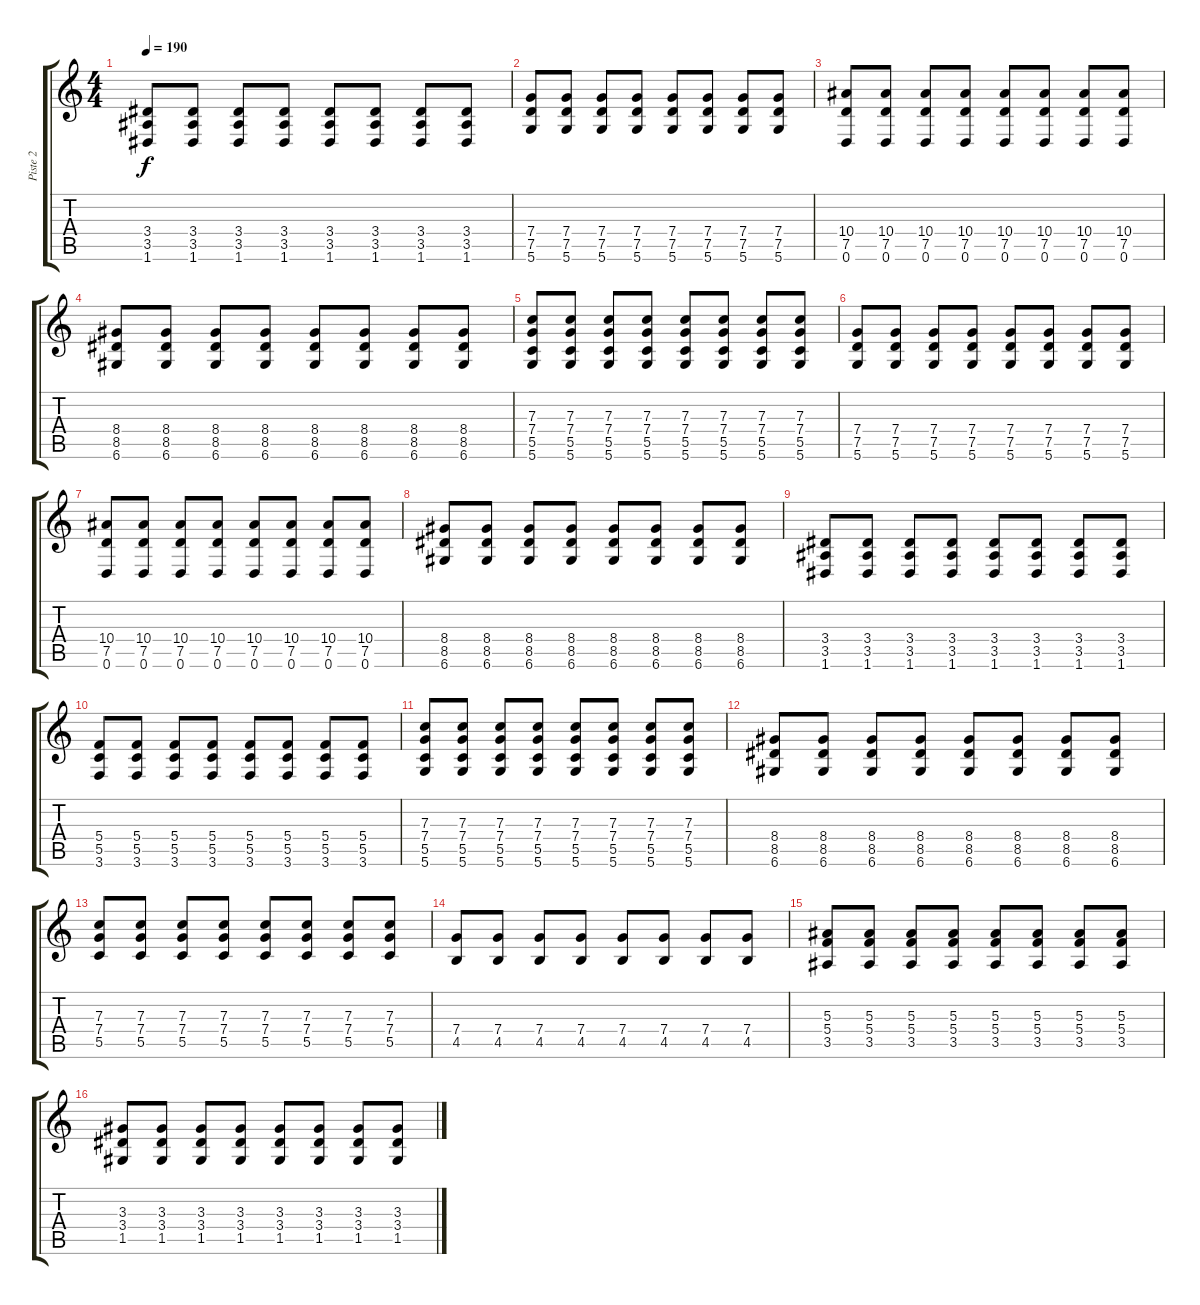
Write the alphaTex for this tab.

\track ("Piste 2" "Piste 2") {instrument distortionguitar}
\staff {score tabs}
\tuning (D4 A3 F3 C3 G2 D2) {hide}
\ts (4 4)
\tempo 190
\clef g2
\ks c
(3.4 3.5 1.6).8{dy f} (3.4 3.5 1.6).8 (3.4 3.5 1.6).8 (3.4 3.5 1.6).8 (3.4 3.5 1.6).8 (3.4 3.5 1.6).8 (3.4 3.5 1.6).8 (3.4 3.5 1.6).8 |
(7.4 7.5 5.6).8 (7.4 7.5 5.6).8 (7.4 7.5 5.6).8 (7.4 7.5 5.6).8 (7.4 7.5 5.6).8 (7.4 7.5 5.6).8 (7.4 7.5 5.6).8 (7.4 7.5 5.6).8 |
(10.4 7.5 0.6).8 (10.4 7.5 0.6).8 (10.4 7.5 0.6).8 (10.4 7.5 0.6).8 (10.4 7.5 0.6).8 (10.4 7.5 0.6).8 (10.4 7.5 0.6).8 (10.4 7.5 0.6).8 |
(8.4 8.5 6.6).8 (8.4 8.5 6.6).8 (8.4 8.5 6.6).8 (8.4 8.5 6.6).8 (8.4 8.5 6.6).8 (8.4 8.5 6.6).8 (8.4 8.5 6.6).8 (8.4 8.5 6.6).8 |
(7.3 7.4 5.5 5.6).8 (7.3 7.4 5.5 5.6).8 (7.3 7.4 5.5 5.6).8 (7.3 7.4 5.5 5.6).8 (7.3 7.4 5.5 5.6).8 (7.3 7.4 5.5 5.6).8 (7.3 7.4 5.5 5.6).8 (7.3 7.4 5.5 5.6).8 |
(7.4 7.5 5.6).8 (7.4 7.5 5.6).8 (7.4 7.5 5.6).8 (7.4 7.5 5.6).8 (7.4 7.5 5.6).8 (7.4 7.5 5.6).8 (7.4 7.5 5.6).8 (7.4 7.5 5.6).8 |
(10.4 7.5 0.6).8 (10.4 7.5 0.6).8 (10.4 7.5 0.6).8 (10.4 7.5 0.6).8 (10.4 7.5 0.6).8 (10.4 7.5 0.6).8 (10.4 7.5 0.6).8 (10.4 7.5 0.6).8 |
(8.4 8.5 6.6).8 (8.4 8.5 6.6).8 (8.4 8.5 6.6).8 (8.4 8.5 6.6).8 (8.4 8.5 6.6).8 (8.4 8.5 6.6).8 (8.4 8.5 6.6).8 (8.4 8.5 6.6).8 |
(3.4 3.5 1.6).8 (3.4 3.5 1.6).8 (3.4 3.5 1.6).8 (3.4 3.5 1.6).8 (3.4 3.5 1.6).8 (3.4 3.5 1.6).8 (3.4 3.5 1.6).8 (3.4 3.5 1.6).8 |
(5.4 5.5 3.6).8 (5.4 5.5 3.6).8 (5.4 5.5 3.6).8 (5.4 5.5 3.6).8 (5.4 5.5 3.6).8 (5.4 5.5 3.6).8 (5.4 5.5 3.6).8 (5.4 5.5 3.6).8 |
(7.3 7.4 5.5 5.6).8 (7.3 7.4 5.5 5.6).8 (7.3 7.4 5.5 5.6).8 (7.3 7.4 5.5 5.6).8 (7.3 7.4 5.5 5.6).8 (7.3 7.4 5.5 5.6).8 (7.3 7.4 5.5 5.6).8 (7.3 7.4 5.5 5.6).8 |
(8.4 8.5 6.6).8 (8.4 8.5 6.6).8 (8.4 8.5 6.6).8 (8.4 8.5 6.6).8 (8.4 8.5 6.6).8 (8.4 8.5 6.6).8 (8.4 8.5 6.6).8 (8.4 8.5 6.6).8 |
(7.3 7.4 5.5).8 (7.3 7.4 5.5).8 (7.3 7.4 5.5).8 (7.3 7.4 5.5).8 (7.3 7.4 5.5).8 (7.3 7.4 5.5).8 (7.3 7.4 5.5).8 (7.3 7.4 5.5).8 |
(7.4 4.5).8 (7.4 4.5).8 (7.4 4.5).8 (7.4 4.5).8 (7.4 4.5).8 (7.4 4.5).8 (7.4 4.5).8 (7.4 4.5).8 |
(5.3 5.4 3.5).8 (5.3 5.4 3.5).8 (5.3 5.4 3.5).8 (5.3 5.4 3.5).8 (5.3 5.4 3.5).8 (5.3 5.4 3.5).8 (5.3 5.4 3.5).8 (5.3 5.4 3.5).8 |
(3.3 3.4 1.5).8 (3.3 3.4 1.5).8 (3.3 3.4 1.5).8 (3.3 3.4 1.5).8 (3.3 3.4 1.5).8 (3.3 3.4 1.5).8 (3.3 3.4 1.5).8 (3.3 3.4 1.5).8
